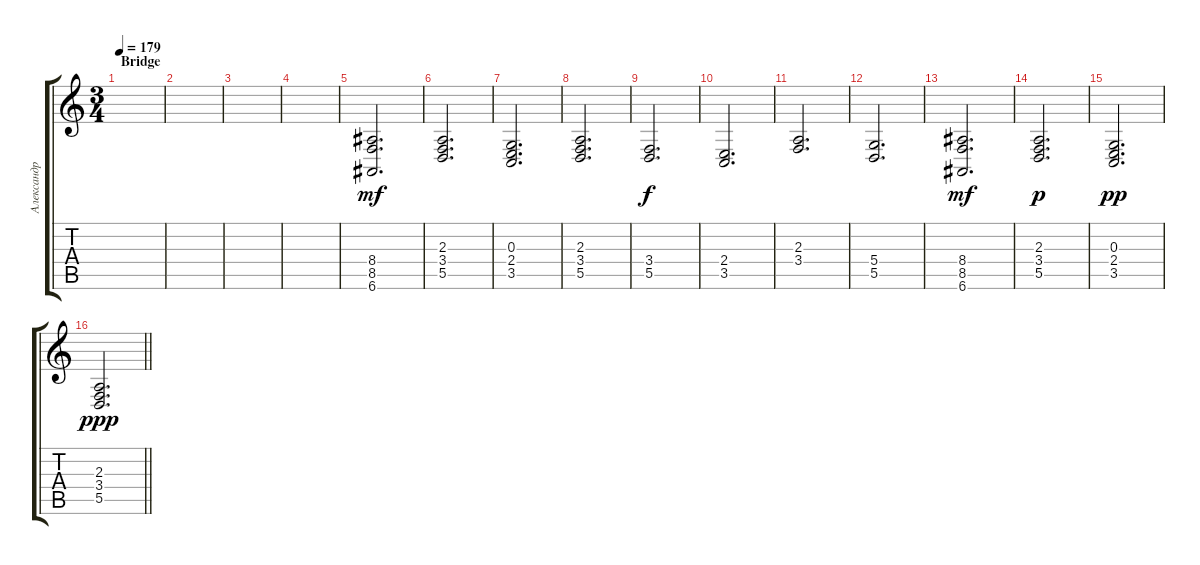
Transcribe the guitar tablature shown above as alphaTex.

\track ("Александр \"Wish\" Андрюхин" "Александр ") {instrument pad7halo}
\staff {score tabs}
\tuning (E4 B3 G3 D3 A2 E2) {hide}
\ts (3 4)
\section ("" "Bridge")
\tempo 179
\clef g2
\ks c
|
|
|
|
(8.4 8.5 6.6).2{d dy mf instrument pad7halo} |
(2.3 3.4 5.5).2{d} |
(0.3 2.4 3.5).2{d} |
(2.3 3.4 5.5).2{d} |
(3.4 5.5).2{d dy f} |
(2.4 3.5).2{d} |
(2.3 3.4).2{d} |
(5.4 5.5).2{d} |
(8.4 8.5 6.6).2{d dy mf} |
(2.3 3.4 5.5).2{d dy p} |
(0.3 2.4 3.5).2{d dy pp} |
\barLineRight lightlight
(2.3 3.4 5.5).2{d dy ppp}
